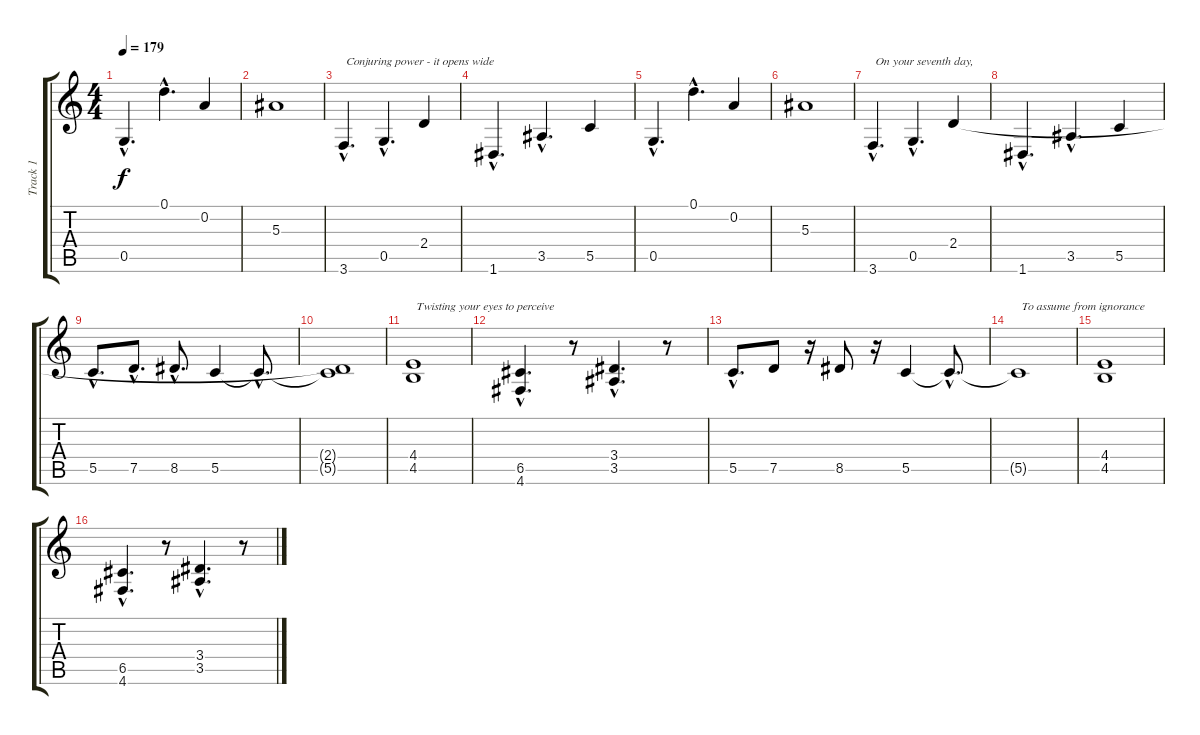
\track ("Track 1" "Track 1") {instrument distortionguitar}
\staff {score tabs}
\tuning (D4 A3 F3 C3 G2 D2) {hide}
\ts (4 4)
\tempo 179
\clef g2
\ks c
0.5{hac}.4{d dy f} 0.1{hac}.4{d} 0.2.4 |
5.3.1 |
3.6{hac}.4{d txt " Conjuring power - it opens wide"} 0.5{hac}.4{d} 2.4.4 |
1.6{hac}.4{d} 3.5{hac}.4{d} 5.5.4 |
0.5{hac}.4{d} 0.1{hac}.4{d} 0.2.4 |
5.3.1 |
3.6{hac}.4{d txt " On your seventh day,"} 0.5{hac}.4{d} 2.4.4 |
1.6{hac}.4{d} 3.5{hac}.4{d} 5.5.4 |
5.5{hac}.8{d} 7.5{hac}.8{d} 8.5{hac}.8{d} 5.5.4 5.5{hac t}.8{d} |
(2.4{t} 5.5{t}).1 |
(4.4 4.5).1{txt " Twisting your eyes to perceive"} |
(6.5{hac} 4.6{hac}).4{d} r.8 (3.4{hac} 3.5{hac}).4{d} r.8 |
5.5{hac}.8{d} 7.5.8 r.16 8.5.8 r.16 5.5.4 5.5{hac t}.8{d} |
5.5{t}.1{txt " To assume from ignorance"} |
(4.4 4.5).1 |
(6.5{hac} 4.6{hac}).4{d} r.8 (3.4{hac} 3.5{hac}).4{d} r.8
